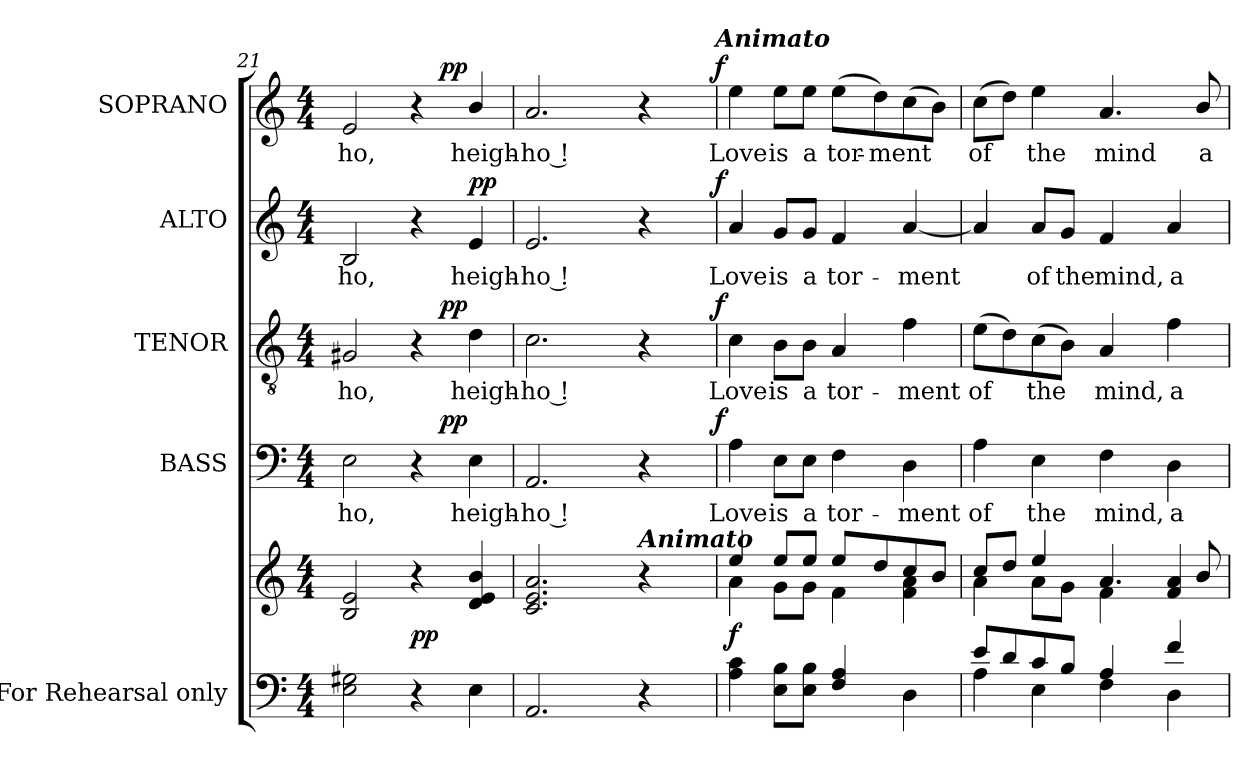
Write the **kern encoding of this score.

**kern	**kern	**dynam	**kern	**text	**dynam	**kern	**text	**dynam	**kern	**text	**dynam	**kern	**text	**dynam
*part5	*part5	*part5	*part4	*part4	*part4	*part3	*part3	*part3	*part2	*part2	*part2	*part1	*part1	*part1
*staff6	*staff5	*staff5/6	*staff4	*staff4	*staff4	*staff3	*staff3	*staff3	*staff2	*staff2	*staff2	*staff1	*staff1	*staff1
*I"For  Rehearsal  only	*	*	*I"BASS	*	*	*I"TENOR	*	*	*I"ALTO	*	*	*I"SOPRANO	*	*
*	*	*	*I'B.	*	*	*I'T.	*	*	*I'A.	*	*	*I'S.	*	*
*clefF4	*clefG2	*	*clefF4	*	*	*clefGv2	*	*	*clefG2	*	*	*clefG2	*	*
*	*	*	*	*	*	*ITrd7c12	*	*	*	*	*	*	*	*
*k[]	*k[]	*	*k[]	*	*	*k[]	*	*	*k[]	*	*	*k[]	*	*
*C:	*C:	*	*C:	*	*	*C:	*	*	*C:	*	*	*C:	*	*
*M4/4	*M4/4	*	*M4/4	*	*	*M4/4	*	*	*M4/4	*	*	*M4/4	*	*
=21	=21	=21	=21	=21	=21	=21	=21	=21	=21	=21	=21	=21	=21	=21
!	!	!	!	!LO:LY:b:color=#000000	!	!	!	!	!	!	!	!	!	!
!	!	!	!	!	!	!	!LO:LY:b:color=#000000	!	!	!	!	!	!	!
!	!	!	!	!	!	!	!	!	!	!LO:LY:b:color=#000000	!	!	!	!
!	!	!	!	!	!	!	!	!	!	!	!	!	!LO:LY:b:color=#000000	!
*	*	*	*^	*	*	*^	*	*	*	*	*	*^	*	*
2Ei\ 2G#Xi	2Bi/ 2ei	.	2Ei\	2ryy	-ho,	.	2GG#Xi/	2ryy	-ho,	.	2Bi/	-ho,	.	2ei/	2ryy	-ho,	.
4r	4r	pp	4r	8ryy	.	.	4r	8ryy	.	.	4r	.	.	4r	8ryy	.	.
.	.	.	.	4.ryy	.	pp	.	4.ryy	.	pp	.	.	.	.	4.ryy	.	pp
!	!	!	!	!	!LO:LY:b:color=#000000	!	!	!	!	!	!	!	!	!	!	!	!
!	!	!	!	!	!	!	!	!	!LO:LY:b:color=#000000	!	!	!	!	!	!	!	!
!	!	!	!	!	!	!	!	!	!	!	!	!LO:LY:b:color=#000000	!	!	!	!	!
!	!	!	!	!	!	!	!	!	!	!	!	!	!	!	!	!LO:LY:b:color=#000000	!
4Ei\	4di/ 4ei 4bi	.	4Ei\	.	heigh-	.	4Di\	.	heigh-	.	4ei/	heigh-	pp	4bi/	.	heigh-	.
=22	=22	=22	=22	=22	=22	=22	=22	=22	=22	=22	=22	=22	=22	=22	=22	=22	=22
!	!	!	!	!	!LO:LY:b:color=#000000	!	!	!	!	!	!	!	!	!	!	!	!
!	!	!	!	!	!	!	!	!	!LO:LY:b:color=#000000	!	!	!	!	!	!	!	!
!	!	!	!	!	!	!	!	!	!	!	!	!LO:LY:b:color=#000000	!	!	!	!	!
!	!	!	!	!	!	!	!	!	!	!	!	!	!	!	!	!LO:LY:b:color=#000000	!
*	*	*	*	*	*	*	*	*	*	*	*^	*	*	*	*	*	*
2.AAi/	2.ci/ 2.ei 2.ai	.	2.AAi/	2ryy	-ho !	.	2.Ci\	2ryy	-ho !	.	2.ei/	2ryy	-ho !	.	2.ai/	2ryy	-ho !	.
.	.	.	.	4ryy	.	.	.	4ryy	.	.	.	4ryy	.	.	.	4ryy	.	.
!	!LO:TX:a:Bi:t=Animato	!	!	!	!	!	!	!	!	!	!	!	!	!	!	!	!	!
4r	4r	.	4r	8ryy	.	.	4r	8ryy	.	.	4r	8ryy	.	.	4r	8ryy	.	.
.	.	.	.	16ryy	.	.	.	16ryy	.	.	.	16ryy	.	.	.	16ryy	.	.
.	.	.	.	32ryy	.	.	.	32ryy	.	.	.	32ryy	.	.	.	32ryy	.	.
.	.	.	.	64ryy	.	.	.	64ryy	.	.	.	64ryy	.	.	.	64ryy	.	.
.	.	.	.	128...ryy	.	.	.	128...ryy	.	.	.	128...ryy	.	.	.	128...ryy	.	.
!	!	!	!	!	!	!	!	!	!	!	!	!	!	!	!	!LO:TX:a:Bi:t=Animato	!	!
.	.	.	.	1024ryy	.	f	.	1024ryy	.	f	.	1024ryy	.	f	.	1024ryy	.	f
*	*	*	*v	*v	*	*	*	*	*	*	*v	*v	*	*	*v	*v	*	*
*	*	*	*	*	*	*v	*v	*	*	*	*	*	*	*	*
=23	=23	=23	=23	=23	=23	=23	=23	=23	=23	=23	=23	=23	=23	=23
*	*^	*	*	*	*	*	*	*	*	*	*	*	*	*
*	*	*	*	*^	*	*	*^	*	*	*^	*	*	*^	*	*
!	!	!	!	!	!	!LO:LY:b:color=#000000	!	!	!	!	!	!	!	!	!	!	!	!	!
*	*	*	*	*v	*v	*	*	*	*	*	*	*v	*v	*	*	*v	*v	*	*
*	*	*	*	*	*	*	*v	*v	*	*	*	*	*	*	*	*
*	*	*	*	*^	*	*	*^	*	*	*^	*	*	*^	*	*
!	!	!	!	!	!	!	!	!	!	!LO:LY:b:color=#000000	!	!	!	!	!	!	!	!	!
*	*	*	*	*v	*v	*	*	*	*	*	*	*v	*v	*	*	*v	*v	*	*
*	*	*	*	*	*	*	*v	*v	*	*	*	*	*	*	*	*
*	*	*	*	*^	*	*	*^	*	*	*^	*	*	*^	*	*
!	!	!	!	!	!	!	!	!	!	!	!	!	!	!LO:LY:b:color=#000000	!	!	!	!	!
*	*	*	*	*v	*v	*	*	*	*	*	*	*v	*v	*	*	*v	*v	*	*
*	*	*	*	*	*	*	*v	*v	*	*	*	*	*	*	*	*
*	*	*	*	*^	*	*	*^	*	*	*^	*	*	*^	*	*
!	!	!	!	!	!	!	!	!	!	!	!	!	!	!	!	!	!	!LO:LY:b:color=#000000	!
*	*	*	*	*v	*v	*	*	*	*	*	*	*v	*v	*	*	*v	*v	*	*
*	*	*	*	*	*	*	*v	*v	*	*	*	*	*	*	*	*
4Ai\ 4ci	4eei/	4ai\	f	4Ai\	Love	.	4Ci\	Love	.	4ai/	Love	.	4eei\	Love	.
!	!	!	!	!	!LO:LY:b:color=#000000	!	!	!	!	!	!	!	!	!	!
!	!	!	!	!	!	!	!	!LO:LY:b:color=#000000	!	!	!	!	!	!	!
!	!	!	!	!	!	!	!	!	!	!	!LO:LY:b:color=#000000	!	!	!	!
!	!	!	!	!	!	!	!	!	!	!	!	!	!	!LO:LY:b:color=#000000	!
8Ei\ 8BiL	8eei/L	8gi\L	.	8Ei\L	is	.	8BBi\L	is	.	8gi/L	is	.	8eei\L	is	.
!	!	!	!	!	!LO:LY:b:color=#000000	!	!	!	!	!	!	!	!	!	!
!	!	!	!	!	!	!	!	!LO:LY:b:color=#000000	!	!	!	!	!	!	!
!	!	!	!	!	!	!	!	!	!	!	!LO:LY:b:color=#000000	!	!	!	!
!	!	!	!	!	!	!	!	!	!	!	!	!	!	!LO:LY:b:color=#000000	!
8Ei\ 8BiJ	8eei/J	8gi\J	.	8Ei\J	a	.	8BBi\J	a	.	8gi/J	a	.	8eei\J	a	.
!	!	!	!	!	!LO:LY:b:color=#000000	!	!	!	!	!	!	!	!	!	!
!	!	!	!	!	!	!	!	!LO:LY:b:color=#000000	!	!	!	!	!	!	!
!	!	!	!	!	!	!	!	!	!	!	!LO:LY:b:color=#000000	!	!	!	!
!	!	!	!	!	!	!	!	!	!	!	!	!	!	!LO:LY:b:color=#000000	!
4Fi/ 4Ai	8eei/L	4fi\	.	4Fi\	tor-	.	4AAi/	tor-	.	4fi/	tor-	.	(8eei\L	tor-	.
!	!	!	!	!	!	!	!	!	!	!	!	!	!	!LO:LY:b:color=#000000	!
.	8ddi/	.	.	.	.	.	.	.	.	.	.	.	8ddi\)	-ment	.
!	!	!	!	!	!LO:LY:b:color=#000000	!	!	!	!	!	!	!	!	!	!
!	!	!	!	!	!	!	!	!LO:LY:b:color=#000000	!	!	!	!	!	!	!
!	!	!	!	!	!	!	!	!	!	!	!LO:LY:b:color=#000000	!	!	!	!
4Di\	8cci/	4fi\ 4ai	.	4Di\	-ment	.	4Fi\	-ment	.	[4ai/	-ment	.	(8cci\	.	.
.	8bi/J	.	.	.	.	.	.	.	.	.	.	.	8bi\J)	.	.
!!LO:PB:g=z
=24	=24	=24	=24	=24	=24	=24	=24	=24	=24	=24	=24	=24	=24	=24	=24
*^	*	*	*	*	*	*	*	*	*	*	*	*	*	*	*
!	!	!	!	!	!	!LO:LY:b:color=#000000	!	!	!	!	!	!	!	!	!	!
!	!	!	!	!	!	!	!	!	!LO:LY:b:color=#000000	!	!	!	!	!	!	!
!	!	!	!	!	!	!	!	!	!	!	!	!	!	!	!LO:LY:b:color=#000000	!
8ei/L	4Ai\	8cci/L	4ai\	.	4Ai\	of	.	(8Ei\L	of	.	4ai/]	.	.	(8cci\L	of	.
8di/	.	8ddi/J	.	.	.	.	.	8Di\)	.	.	.	.	.	8ddi\J)	.	.
!	!	!	!	!	!	!LO:LY:b:color=#000000	!	!	!	!	!	!	!	!	!	!
!	!	!	!	!	!	!	!	!	!LO:LY:b:color=#000000	!	!	!	!	!	!	!
!	!	!	!	!	!	!	!	!	!	!	!	!LO:LY:b:color=#000000	!	!	!	!
!	!	!	!	!	!	!	!	!	!	!	!	!	!	!	!LO:LY:b:color=#000000	!
8ci/	4Ei\	4eei/	8ai\L	.	4Ei\	the	.	(8Ci\	the	.	8ai/L	of	.	4eei\	the	.
!	!	!	!	!	!	!	!	!	!	!	!	!LO:LY:b:color=#000000	!	!	!	!
8Bi/J	.	.	8gi\J	.	.	.	.	8BBi\J)	.	.	8gi/J	the	.	.	.	.
!	!	!	!	!	!	!LO:LY:b:color=#000000	!	!	!	!	!	!	!	!	!	!
!	!	!	!	!	!	!	!	!	!LO:LY:b:color=#000000	!	!	!	!	!	!	!
!	!	!	!	!	!	!	!	!	!	!	!	!LO:LY:b:color=#000000	!	!	!	!
!	!	!	!	!	!	!	!	!	!	!	!	!	!	!	!LO:LY:b:color=#000000	!
4Ai/	4Fi\	4.ai/	4fi\	.	4Fi\	mind,	.	4AAi/	mind,	.	4fi/	mind,	.	4.ai/	mind	.
!	!	!	!	!	!	!LO:LY:b:color=#000000	!	!	!	!	!	!	!	!	!	!
!	!	!	!	!	!	!	!	!	!LO:LY:b:color=#000000	!	!	!	!	!	!	!
!	!	!	!	!	!	!	!	!	!	!	!	!LO:LY:b:color=#000000	!	!	!	!
4fi/	4Di\	.	4fi/ 4ai	.	4Di\	a	.	4Fi\	a	.	4ai/	a	.	.	.	.
!	!	!	!	!	!	!	!	!	!	!	!	!	!	!	!LO:LY:b:color=#000000	!
.	.	8bi/	.	.	.	.	.	.	.	.	.	.	.	8bi/	a	.
*v	*v	*	*	*	*	*	*	*	*	*	*	*	*	*	*	*
*	*v	*v	*	*	*	*	*	*	*	*	*	*	*	*	*
=	=	=	=	=	=	=	=	=	=	=	=	=	=	=
*-	*-	*-	*-	*-	*-	*-	*-	*-	*-	*-	*-	*-	*-	*-
